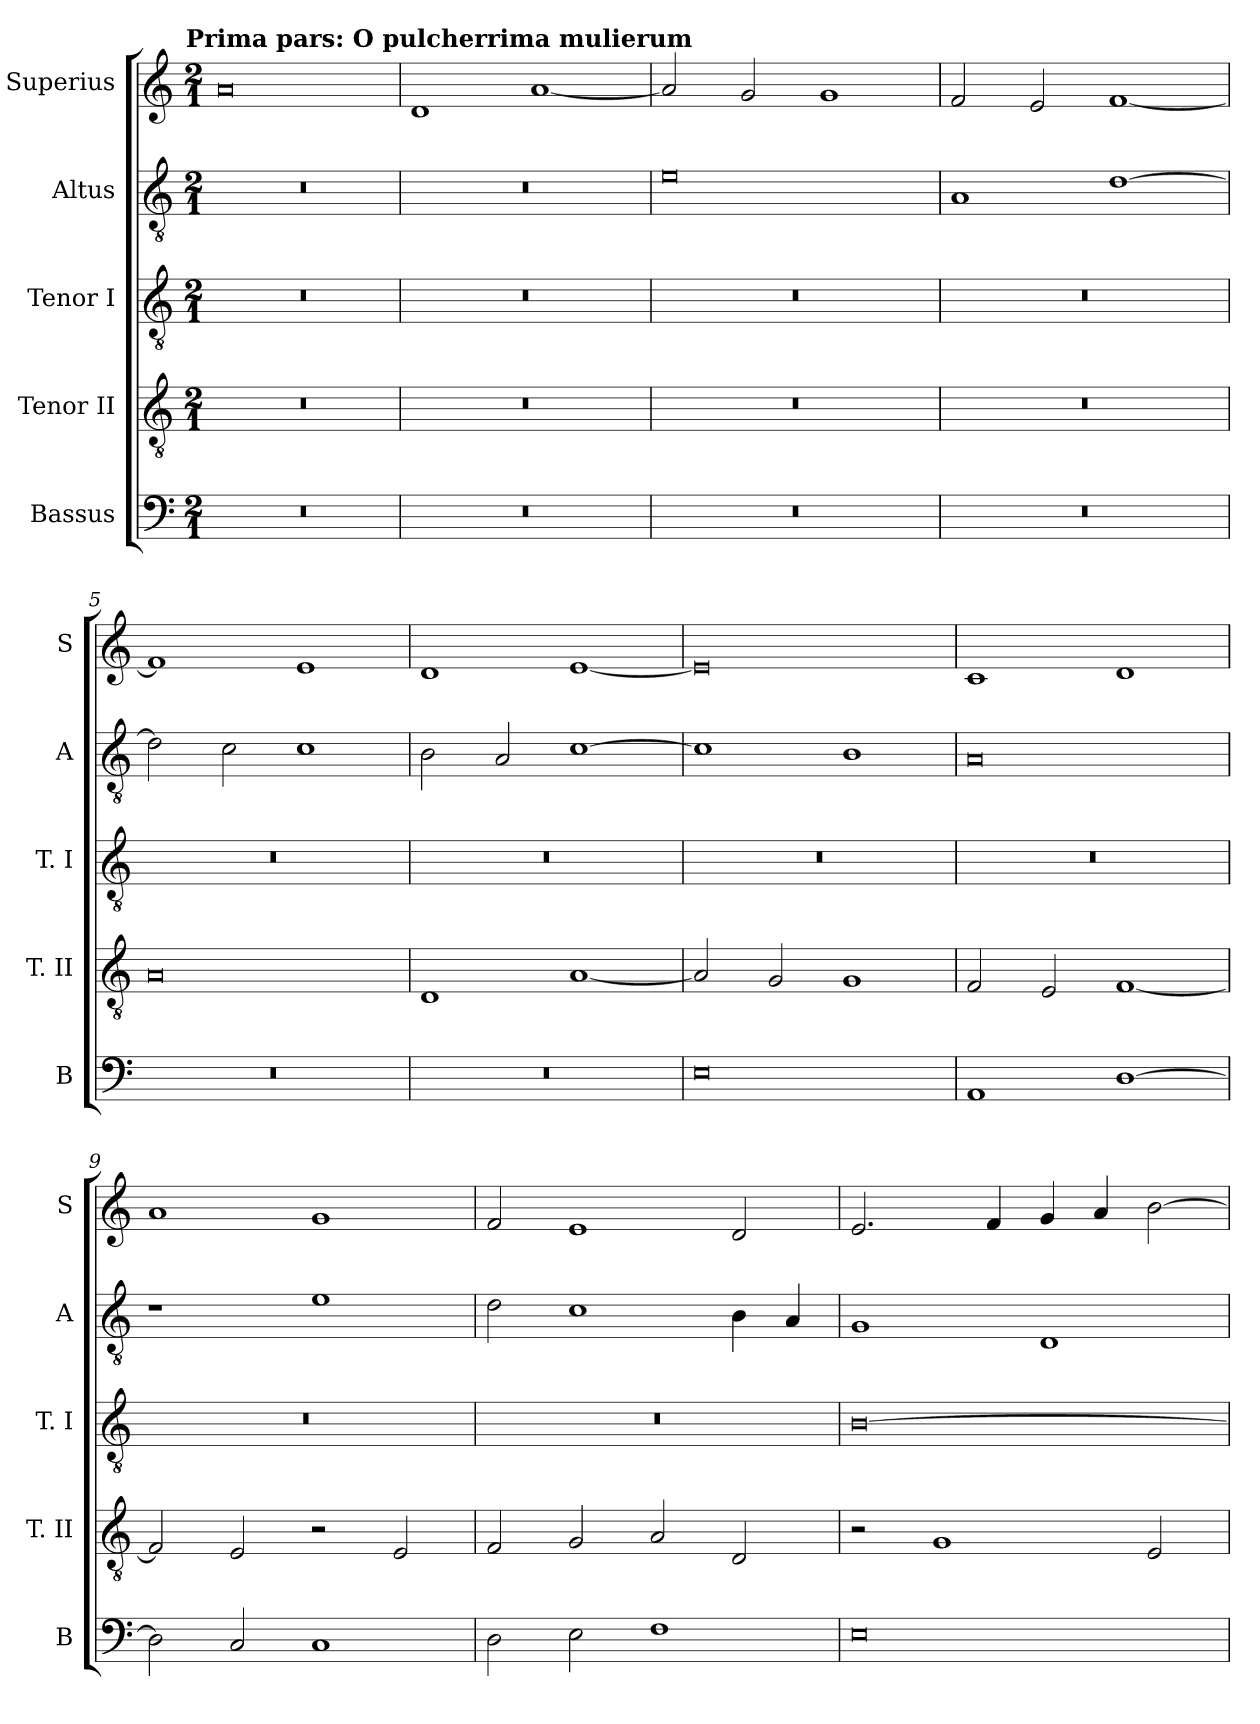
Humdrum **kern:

**kern	**kern	**kern	**kern	**kern
*part5	*part4	*part3	*part2	*part1
*staff5	*staff4	*staff3	*staff2	*staff1
*I"Bassus	*I"Tenor II	*I"Tenor I	*I"Altus	*I"Superius
*I'B	*I'T. II	*I'T. I	*I'A	*I'S
*clefF4	*clefGv2	*clefGv2	*clefGv2	*clefG2
*k[]	*k[]	*k[]	*k[]	*k[]
*C:	*C:	*C:	*C:	*C:
!!LO:TX:omd:t=Prima pars&colon; O pulcherrima mulierum
*M2/1	*M2/1	*M2/1	*M2/1	*M2/1
=1	=1	=1	=1	=1
0r	0r	0r	0r	0a
=2	=2	=2	=2	=2
0r	0r	0r	0r	1d
.	.	.	.	[1a
=3	=3	=3	=3	=3
0r	0r	0r	0e	2a]
.	.	.	.	2g
.	.	.	.	1g
=4	=4	=4	=4	=4
0r	0r	0r	1A	2f
.	.	.	.	2e
.	.	.	[1d	[1f
=5	=5	=5	=5	=5
0r	0A	0r	2d]	1f]
.	.	.	2c	.
.	.	.	1c	1e
=6	=6	=6	=6	=6
0r	1D	0r	2B	1d
.	.	.	2A	.
.	[1A	.	[1c	[1e
=7	=7	=7	=7	=7
0E	2A]	0r	1c]	0e]
.	2G	.	.	.
.	1G	.	1B	.
=8	=8	=8	=8	=8
1AA	2F	0r	0A	1c
.	2E	.	.	.
[1D	[1F	.	.	1d
=9	=9	=9	=9	=9
2D]	2F]	0r	1r	1a
2C	2E	.	.	.
1C	2r	.	1e	1g
.	2E	.	.	.
=10	=10	=10	=10	=10
2D	2F	0r	2d	2f
2E	2G	.	1c	1e
1F	2A	.	.	.
.	2D	.	4B	2d
.	.	.	4A	.
=11	=11	=11	=11	=11
0E	2r	[0B	1G	2.e
.	1G	.	.	.
.	.	.	.	4f
.	.	.	1D	4g
.	.	.	.	4a
.	2E	.	.	[2b
=	=	=	=	=
*-	*-	*-	*-	*-
